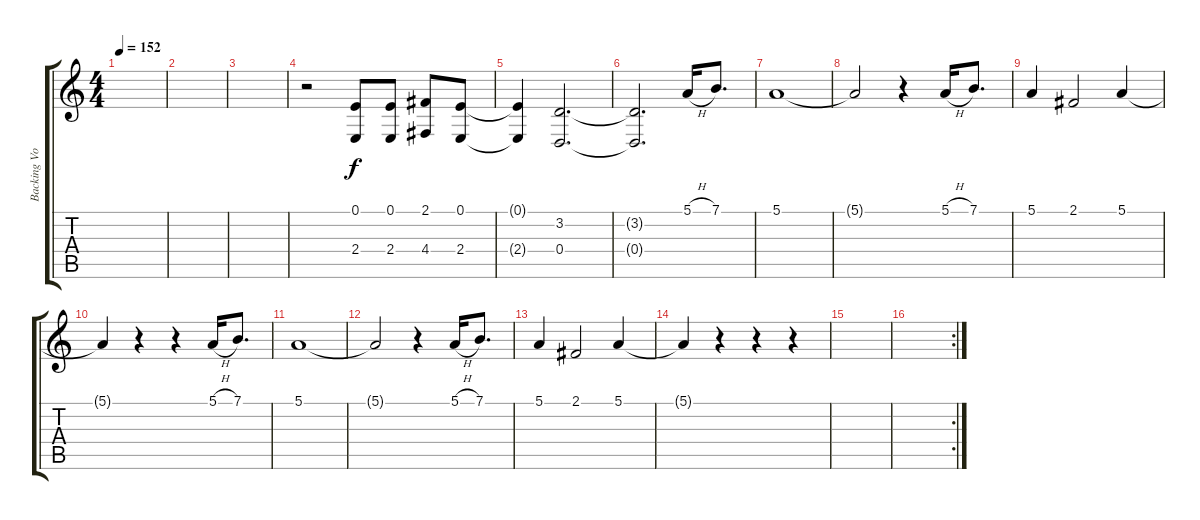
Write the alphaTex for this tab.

\track ("Backing Vocals 1" "Backing Vo") {instrument recorder}
\staff {score tabs}
\tuning (E4 B3 G3 D3 A2 E2) {hide}
\ts (4 4)
\tempo 152
\clef g2
\ks c
|
|
|
r.2 (0.1 2.4).8 (0.1 2.4).8 (2.1 4.4).8 (0.1 2.4).8 |
(0.1{t} 2.4{t}).4 (3.2 0.4).2{d} |
(3.2{t} 0.4{t}).2{d} 5.1{h}.16 7.1.8{d} |
5.1.1 |
5.1{t}.2 r.4 5.1{h}.16 7.1.8{d} |
5.1.4 2.1.2 5.1.4 |
5.1{t}.4 r.4 r.4 5.1{h}.16 7.1.8{d} |
5.1.1 |
5.1{t}.2 r.4 5.1{h}.16 7.1.8{d} |
5.1.4 2.1.2 5.1.4 |
5.1{t}.4 r.4 r.4 r.4 |
|
\rc 2
